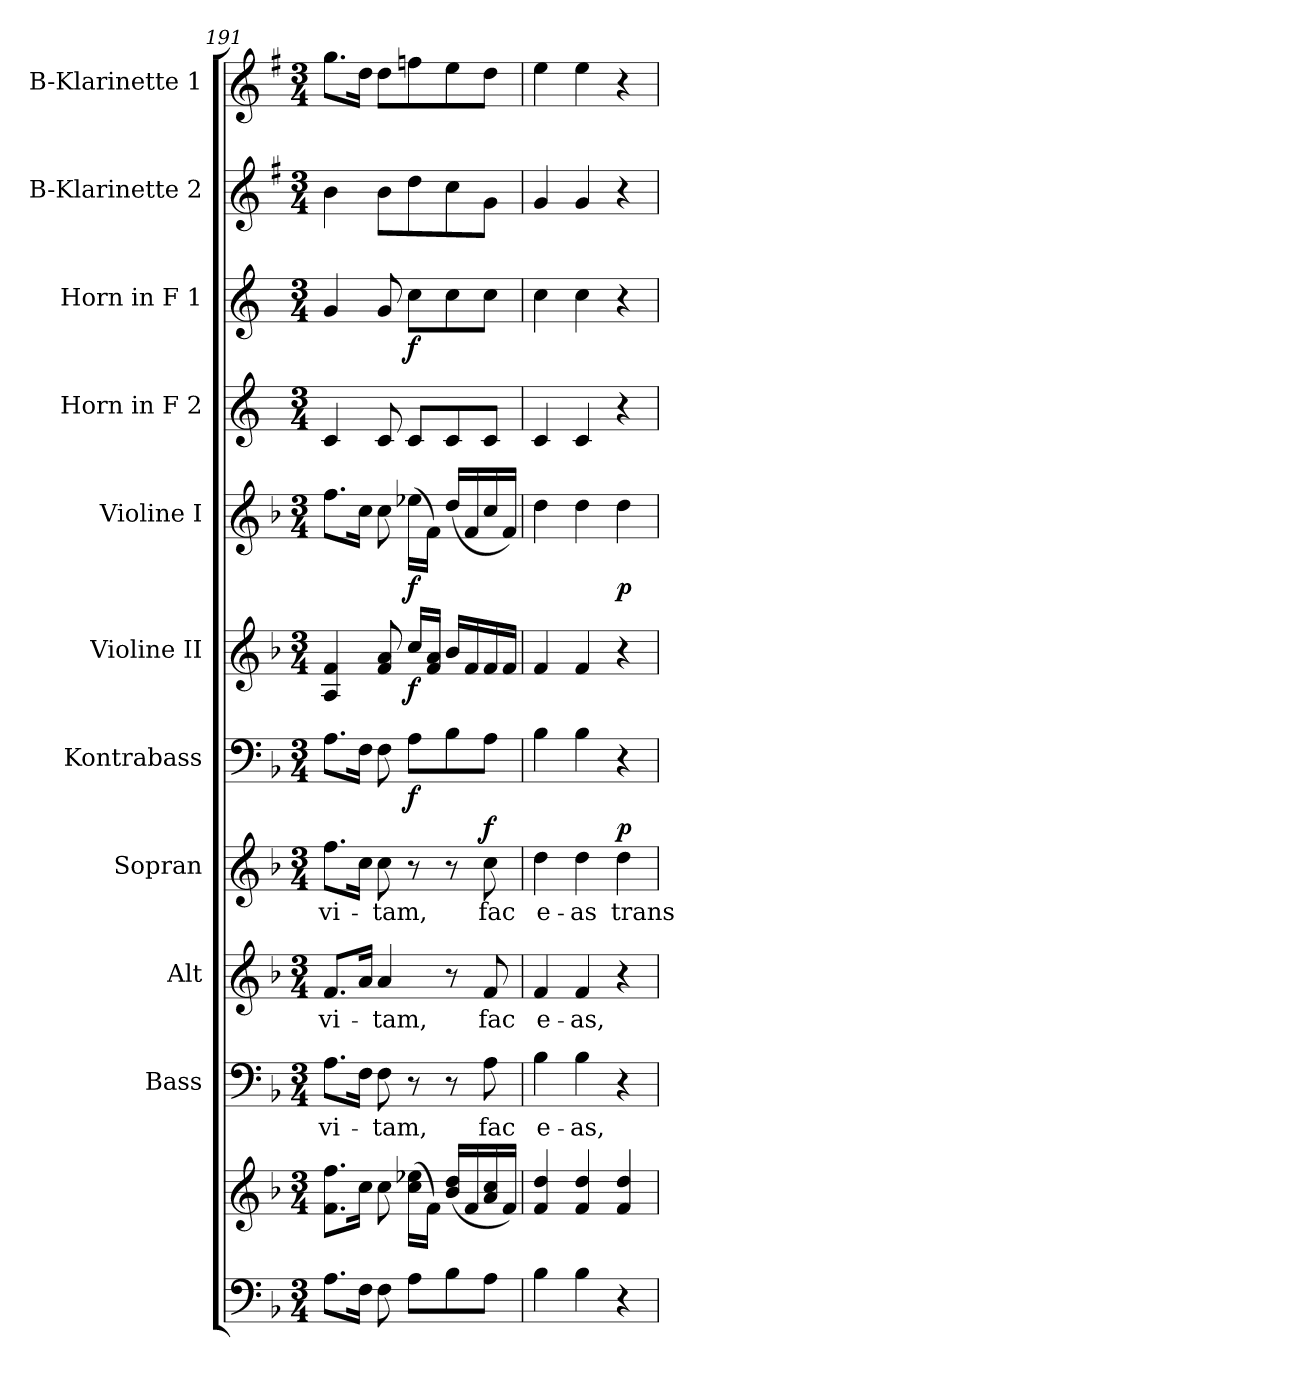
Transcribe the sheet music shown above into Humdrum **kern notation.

**kern	**kern	**kern	**text	**kern	**text	**kern	**text	**dynam	**kern	**dynam	**kern	**dynam	**kern	**dynam	**kern	**kern	**dynam	**kern	**kern
*part11	*part11	*part10	*part10	*part9	*part9	*part8	*part8	*part8	*part7	*part7	*part6	*part6	*part5	*part5	*part4	*part3	*part3	*part2	*part1
*staff12	*staff11	*staff10	*staff10	*staff9	*staff9	*staff8	*staff8	*staff8	*staff7	*staff7	*staff6	*staff6	*staff5	*staff5	*staff4	*staff3	*staff3	*staff2	*staff1
*	*	*I"Bass	*	*I"Alt	*	*I"Sopran	*	*	*I"Kontrabass	*	*I"Violine II	*	*I"Violine I	*	*I"Horn in F 2	*I"Horn in F 1	*	*I"B-Klarinette 2	*I"B-Klarinette 1
*	*	*I'B.	*	*I'A.	*	*I'S.	*	*	*I'Kb.	*	*I'Vl. II	*	*I'Vl. I	*	*	*	*	*I'B Kl. 2	*I'B Kl. 1
*clefF4	*clefG2	*clefF4	*	*clefG2	*	*clefG2	*	*	*clefF4	*	*clefG2	*	*clefG2	*	*clefG2	*clefG2	*	*clefG2	*clefG2
*	*	*	*	*	*	*	*	*	*ITrd7c12	*	*	*	*	*	*ITrd4c7	*ITrd4c7	*	*ITrd1c2	*ITrd1c2
*k[b-]	*k[b-]	*k[b-]	*	*k[b-]	*	*k[b-]	*	*	*k[b-]	*	*k[b-]	*	*k[b-]	*	*k[b-]	*k[b-]	*	*k[b-]	*k[b-]
*F:	*F:	*F:	*	*F:	*	*F:	*	*	*F:	*	*F:	*	*F:	*	*F:	*F:	*	*F:	*F:
*M3/4	*M3/4	*M3/4	*	*M3/4	*	*M3/4	*	*	*M3/4	*	*M3/4	*	*M3/4	*	*M3/4	*M3/4	*	*M3/4	*M3/4
=191	=191	=191	=191	=191	=191	=191	=191	=191	=191	=191	=191	=191	=191	=191	=191	=191	=191	=191	=191
!	!	!	!LO:LY:b	!	!LO:LY:b	!	!LO:LY:b	!	!	!	!	!	!	!	!	!	!	!	!
8.A\L	8.f\ 8.ff\L	8.A\L	vi-	8.f/L	vi-	8.ff\L	vi-	.	8.AA\L	.	4A/ 4f/	.	8.ff\L	.	4F/	4c/	.	4a\	8.ff\L
16F\Jk	16cc\Jk	16F\Jk	.	16a/Jk	.	16cc\Jk	.	.	16FF\Jk	.	.	.	16cc\Jk	.	.	.	.	.	16cc\Jk
!	!	!	!LO:LY:b	!	!LO:LY:b	!	!LO:LY:b	!	!	!	!	!	!	!	!	!	!	!	!
8F\	8cc\	8F\	-tam,	4a/	-tam,	8cc\	-tam,	.	8FF\	.	8f/ 8a/	.	8cc\	.	8F/	8c/	.	8a\L	8cc\L
!	!	!	!	!	!	!	!	!	!	!LO:DY:b	!	!LO:DY:b	!	!LO:DY:b	!	!	!LO:DY:b	!	!
8A\L	(>16cc\ 16ee-X\LL	8r	.	.	.	8r	.	.	8AA\L	f	16cc/LL	f	(>16ee-X\LL	f	8F/L	8f\L	f	8cc\	8ee-X\
.	16f\JJ)	.	.	.	.	.	.	.	.	.	16f/ 16a/JJ	.	16f\JJ)	.	.	.	.	.	.
8B-\	(<16b-/ 16dd/LL	8r	.	8r	.	8r	.	.	8BB-\	.	16b-/LL	.	(<16dd/LL	.	8F/	8f\	.	8b-\	8dd\
.	16f/	.	.	.	.	.	.	.	.	.	16f/	.	16f/	.	.	.	.	.	.
!	!	!	!LO:LY:b	!	!LO:LY:b	!	!LO:LY:b	!LO:DY:a	!	!	!	!	!	!	!	!	!	!	!
8A\J	16a/ 16cc/	8A\	fac	8f/	fac	8cc\	fac	f	8AA\J	.	16f/	.	16cc/	.	8F/J	8f\J	.	8f\J	8cc\J
.	16f/JJ)	.	.	.	.	.	.	.	.	.	16f/JJ	.	16f/JJ)	.	.	.	.	.	.
=192	=192	=192	=192	=192	=192	=192	=192	=192	=192	=192	=192	=192	=192	=192	=192	=192	=192	=192	=192
!	!	!	!LO:LY:b	!	!LO:LY:b	!	!LO:LY:b	!	!	!	!	!	!	!	!	!	!	!	!
4B-\	4f/ 4dd/	4B-\	e-	4f/	e-	4dd\	e-	.	4BB-\	.	4f/	.	4dd\	.	4F/	4f\	.	4f/	4dd\
!	!	!	!LO:LY:b	!	!LO:LY:b	!	!LO:LY:b	!	!	!	!	!	!	!	!	!	!	!	!
4B-\	4f/ 4dd/	4B-\	-as,	4f/	-as,	4dd\	-as	.	4BB-\	.	4f/	.	4dd\	.	4F/	4f\	.	4f/	4dd\
!	!	!	!	!	!	!	!LO:LY:b	!LO:DY:a	!	!	!	!	!	!LO:DY:b	!	!	!	!	!
4r	4f/ 4dd/	4r	.	4r	.	4dd\	trans-	p	4r	.	4r	.	4dd\	p	4r	4r	.	4r	4r
=	=	=	=	=	=	=	=	=	=	=	=	=	=	=	=	=	=	=	=
*-	*-	*-	*-	*-	*-	*-	*-	*-	*-	*-	*-	*-	*-	*-	*-	*-	*-	*-	*-
